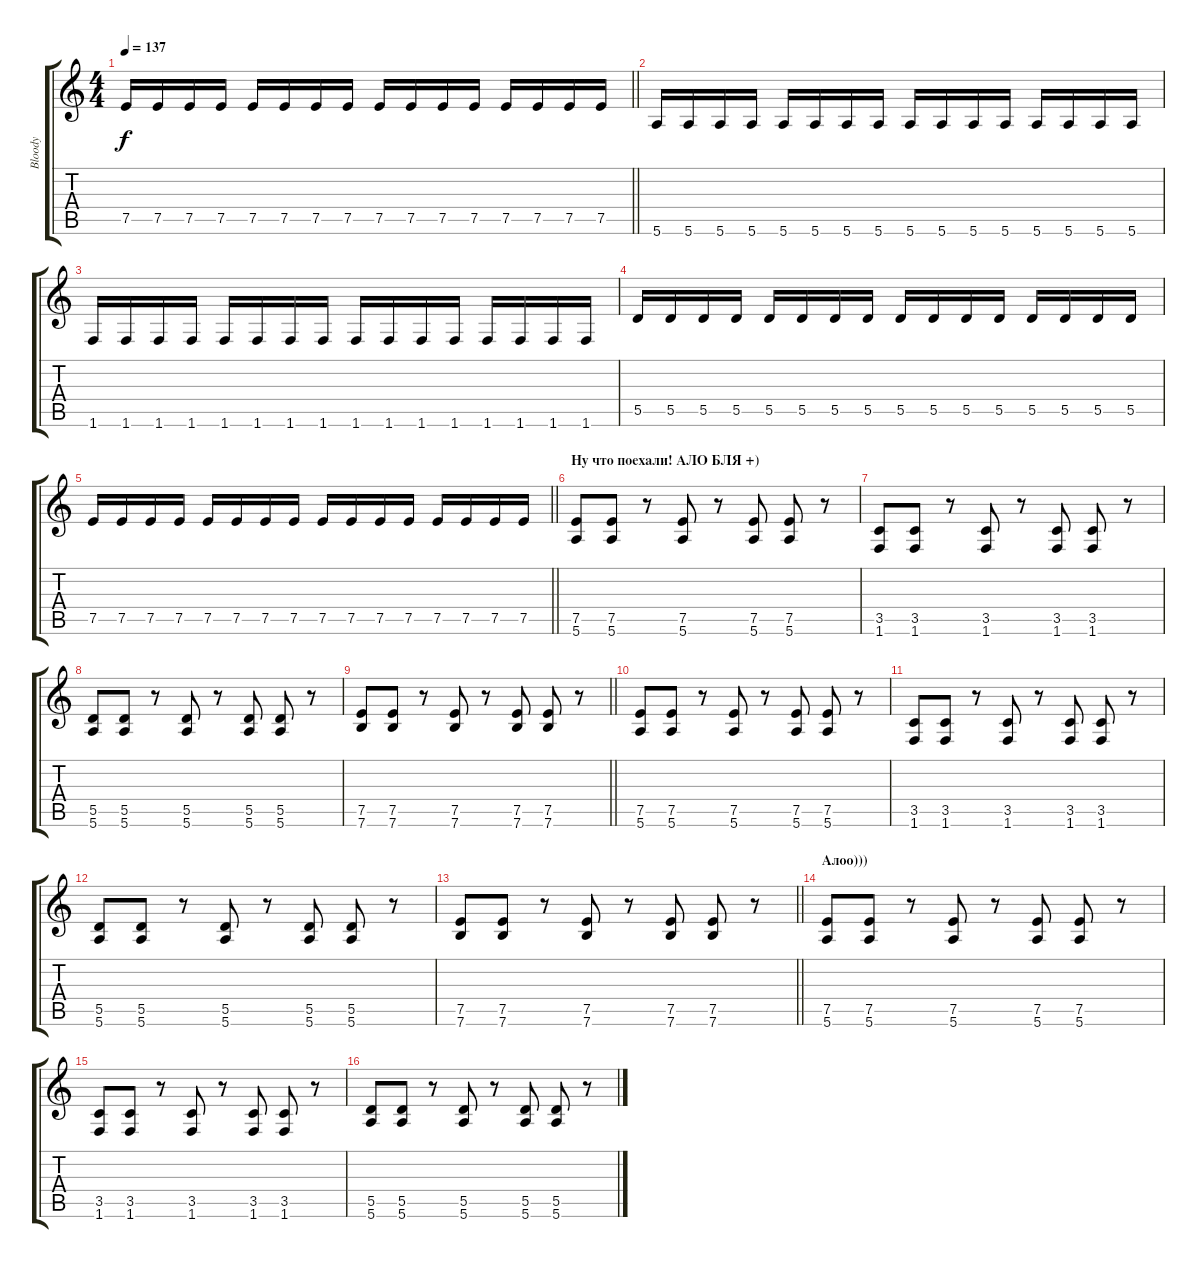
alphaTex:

\track ("Bloody" "Bloody") {instrument distortionguitar}
\staff {score tabs}
\tuning (E4 B3 G3 D3 A2 E2) {hide}
\ts (4 4)
\tempo 137
\clef g2
\barLineRight lightlight
\ks c
7.5.16{dy f} 7.5.16 7.5.16 7.5.16 7.5.16 7.5.16 7.5.16 7.5.16 7.5.16 7.5.16 7.5.16 7.5.16 7.5.16 7.5.16 7.5.16 7.5.16 |
5.6.16 5.6.16 5.6.16 5.6.16 5.6.16 5.6.16 5.6.16 5.6.16 5.6.16 5.6.16 5.6.16 5.6.16 5.6.16 5.6.16 5.6.16 5.6.16 |
1.6.16 1.6.16 1.6.16 1.6.16 1.6.16 1.6.16 1.6.16 1.6.16 1.6.16 1.6.16 1.6.16 1.6.16 1.6.16 1.6.16 1.6.16 1.6.16 |
5.5.16 5.5.16 5.5.16 5.5.16 5.5.16 5.5.16 5.5.16 5.5.16 5.5.16 5.5.16 5.5.16 5.5.16 5.5.16 5.5.16 5.5.16 5.5.16 |
\barLineRight lightlight
7.5.16 7.5.16 7.5.16 7.5.16 7.5.16 7.5.16 7.5.16 7.5.16 7.5.16 7.5.16 7.5.16 7.5.16 7.5.16 7.5.16 7.5.16 7.5.16 |
\section ("" "Ну что поехали! АЛО БЛЯ +)")
(7.5 5.6).8 (7.5 5.6).8 r.8 (7.5 5.6).8 r.8 (7.5 5.6).8 (7.5 5.6).8 r.8 |
(3.5 1.6).8 (3.5 1.6).8 r.8 (3.5 1.6).8 r.8 (3.5 1.6).8 (3.5 1.6).8 r.8 |
(5.5 5.6).8 (5.5 5.6).8 r.8 (5.5 5.6).8 r.8 (5.5 5.6).8 (5.5 5.6).8 r.8 |
\barLineRight lightlight
(7.5 7.6).8 (7.5 7.6).8 r.8 (7.5 7.6).8 r.8 (7.5 7.6).8 (7.5 7.6).8 r.8 |
(7.5 5.6).8 (7.5 5.6).8 r.8 (7.5 5.6).8 r.8 (7.5 5.6).8 (7.5 5.6).8 r.8 |
(3.5 1.6).8 (3.5 1.6).8 r.8 (3.5 1.6).8 r.8 (3.5 1.6).8 (3.5 1.6).8 r.8 |
(5.5 5.6).8 (5.5 5.6).8 r.8 (5.5 5.6).8 r.8 (5.5 5.6).8 (5.5 5.6).8 r.8 |
\barLineRight lightlight
(7.5 7.6).8 (7.5 7.6).8 r.8 (7.5 7.6).8 r.8 (7.5 7.6).8 (7.5 7.6).8 r.8 |
\section ("" "Алоо)))")
(7.5 5.6).8 (7.5 5.6).8 r.8 (7.5 5.6).8 r.8 (7.5 5.6).8 (7.5 5.6).8 r.8 |
(3.5 1.6).8 (3.5 1.6).8 r.8 (3.5 1.6).8 r.8 (3.5 1.6).8 (3.5 1.6).8 r.8 |
(5.5 5.6).8 (5.5 5.6).8 r.8 (5.5 5.6).8 r.8 (5.5 5.6).8 (5.5 5.6).8 r.8
